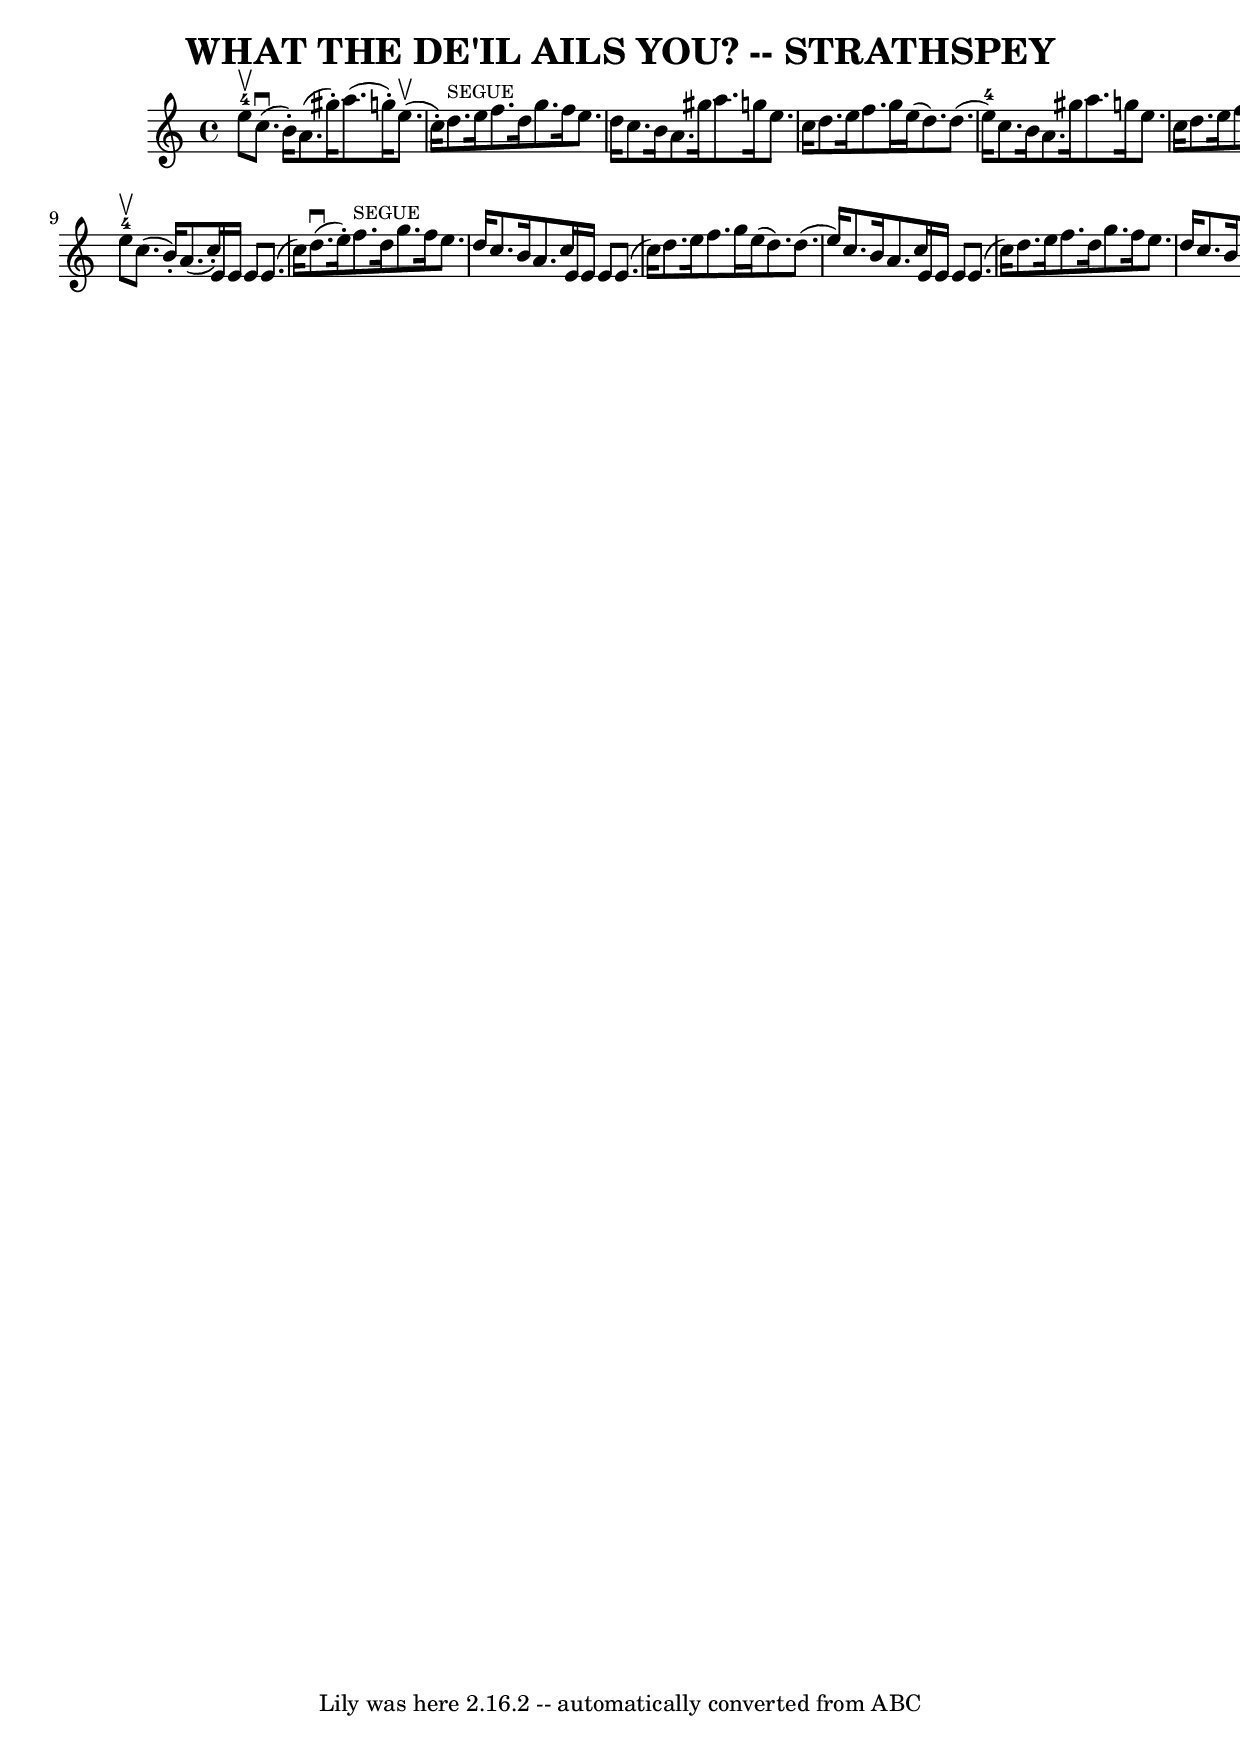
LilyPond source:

\version "2.16.2"
\include "Mammoth.ily"
\header {
  %% book = "Ryan's Mammoth Collection of Fiddle Tunes"
  composer = ""
  crossRefNumber = "1"
  footnotes = ""
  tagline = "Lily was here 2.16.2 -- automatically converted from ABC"
  title = "WHAT THE DE'IL AILS YOU? -- STRATHSPEY"

}
voicedefault =  {


  \override Staff.TimeSignature #'style = #'C
  \time 4/4 
  \key a \minor   e''8-4^\upbow    |
  c''8. (^\downbow    b'16-.) a'8. (gis''16-.) a''8. (g''!16-.) e''8. (^\upbow c''16-.)    |
  d''8.^\segue e''16 f''8. d''16     g''8. f''16 e''8. d''16     |
  c''8. b'16 a'8.       gis''16 a''8. g''!16 e''8. c''16     |
  d''8. e''16       f''8. g''16 e''16 (d''8.) d''8. (e''16-4)    |
     c''8. b'16 a'8. gis''16 a''8. g''!16 e''8. c''16      |
  d''8. e''16 f''8. d''16 g''8. f''16 e''8. d''16  |
  c''8. b'16 a'8. gis''16 a''8. g''!16 e''8.       c''16     |
  d''8. e''16 f''8. g''16 e''16 (c''8.)      c''8    \bar "|." e''8-4^\upbow    |
  c''8. (b'16-.)      a'8. (c''16-.) e'16 e'16 e'8 e'8. (c''16)    |
  
  d''8. (^\downbow e''16-.) f''8.^\segue d''16 g''8. f''16       e''8. d''16     |
  c''8. b'16 a'8. c''16 e'16 e'16      e'8 e'8. (c''16)    |
  d''8. e''16 f''8. g''16       e''16 (d''8.) d''8. (e''16)    |
  c''8. b'16 a'8.     c''16 e'16 e'16 e'8 e'8. (c''16)    |
  d''8.       e''16 f''8. d''16 g''8. f''16 e''8. d''16     |
     c''8. b'16 a'8. c''16 e'16 e'16 e'8 e'8. (c''16)     |
  d''8. e''16 f''8. g''16 e''16 (c''8.) c''8       \bar " |."   

}

\score{
  <<

    \context Staff="default"
    {
      \voicedefault 
      
    }

  >>
  \layout {
    
  }
  \midi {
  }

}
